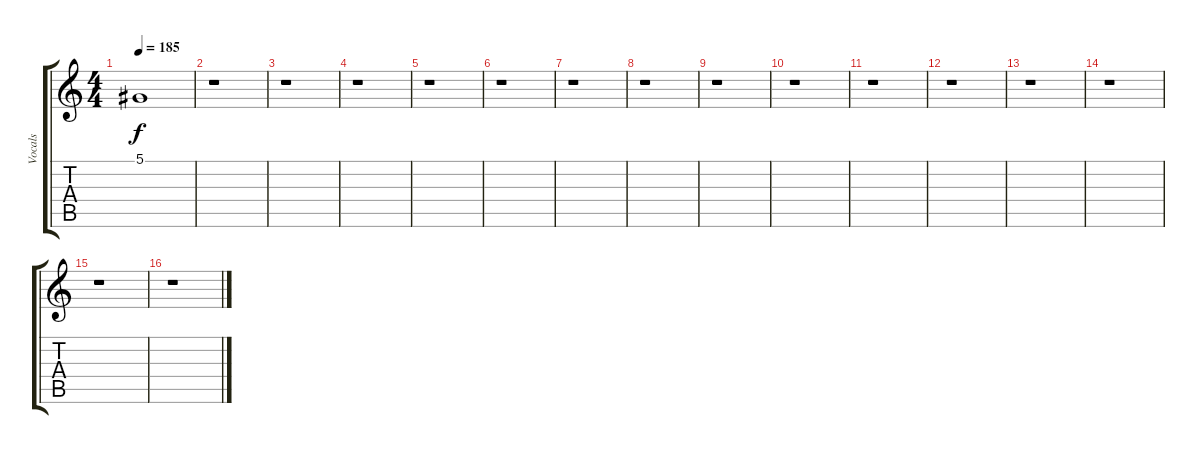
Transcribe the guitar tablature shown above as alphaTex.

\track ("Vocals" "Vocals") {instrument lead6voice}
\staff {score tabs}
\tuning (Eb4 Bb3 Gb3 Db3 Ab2 Eb2) {hide}
\ts (4 4)
\tempo 185
\clef g2
\ks c
5.1.1{dy f} |
r.1 |
r.1 |
r.1 |
r.1 |
r.1 |
r.1 |
r.1 |
r.1 |
r.1 |
r.1 |
r.1 |
r.1 |
r.1 |
r.1 |
r.1
